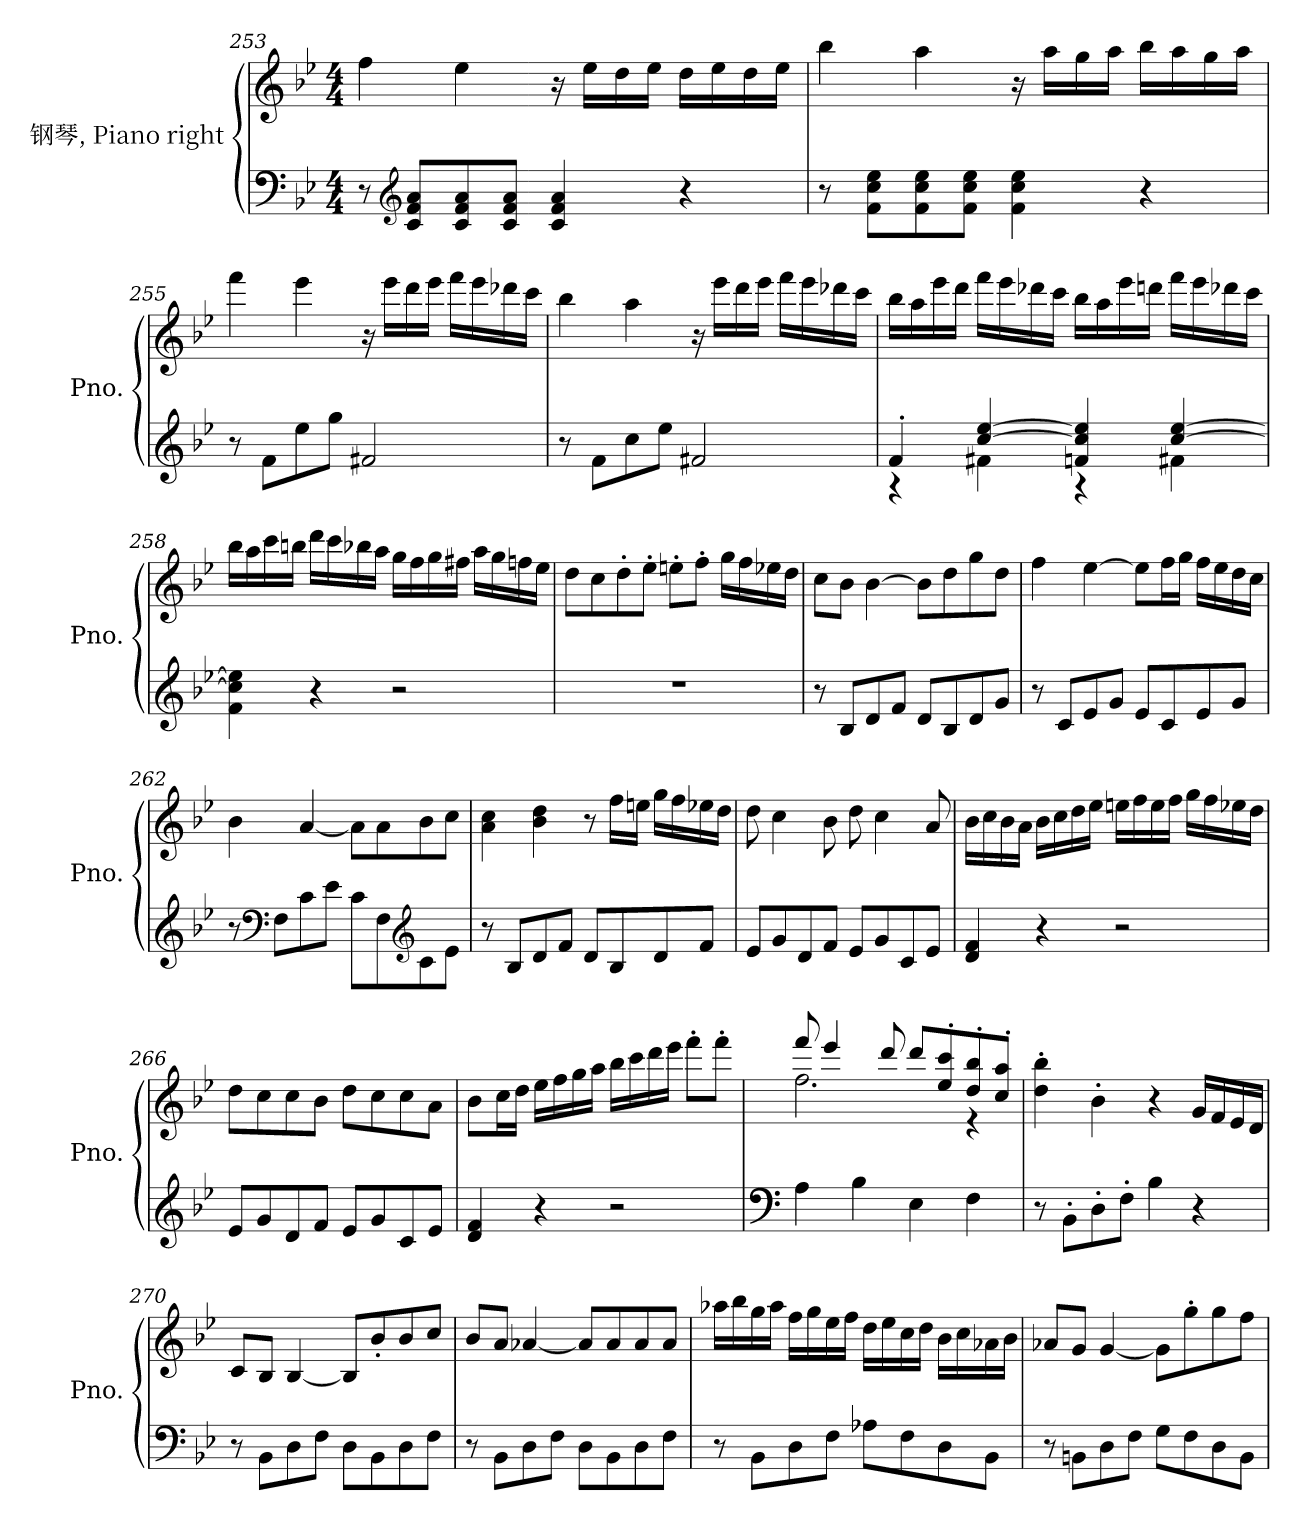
**kern	**kern
*part1	*part1
*staff2	*staff1
*I"钢琴, Piano right	*
*I'Pno.	*
!!LO:LB:g=z
*clefF4	*clefG2
*k[b-e-]	*k[b-e-]
*M4/4	*M4/4
=253	=253
8r	4ff\
*clefG2	*
8c/ 8f/ 8a/L	.
8c/ 8f/ 8a/	4ee-\
8c/ 8f/ 8a/J	.
4c/ 4f/ 4a/	16r
*	*MM113
.	16ee-\LL
.	16dd\
.	16ee-\JJ
4r	16dd\LL
.	16ee-\
.	16dd\
*	*MM107
.	16ee-\JJ
=254	=254
*	*MM113
8r	4bb-\
8f\ 8cc\ 8ee-\L	.
8f\ 8cc\ 8ee-\	4aa\
8f\ 8cc\ 8ee-\J	.
*	*MM117
4f\ 4cc\ 4ee-\	16r
*	*MM115
.	16aa\LL
.	16gg\
.	16aa\JJ
4r	16bb-\LL
.	16aa\
.	16gg\
*	*MM106
.	16aa\JJ
=255	=255
*	*MM113
8r	4fff\
8f\L	.
8ee-\	4eee-\
8gg\J	.
2f#X/	16r
*	*MM111
.	16eee-\LL
.	16ddd\
.	16eee-\JJ
*	*MM115
.	16fff\LL
.	16eee-\
.	16ddd-X\
.	16ccc\JJ
!!LO:PB:g=z
=256	=256
*	*MM113
8r	4bb-\
8f\L	.
8cc\	4aa\
8ee-\J	.
*	*MM117
2f#X/	16r
*	*MM115
.	16eee-\LL
.	16ddd\
.	16eee-\JJ
.	16fff\LL
.	16eee-\
.	16ddd-X\
.	16ccc\JJ
=257	=257
*	*MM117
*^	*
4f'/	4r	16bb-\LL
*	*	*MM111
.	.	16aa\
*	*	*MM115
.	.	16eee-\
.	.	16ddd\JJ
[4cc/ [4ee-/	4f#X\	16fff\LL
.	.	16eee-\
.	.	16ddd-X\
.	.	16ccc\JJ
*	*	*MM117
4fn/ 4cc/] 4ee-/]	4r	16bb-\LL
*	*	*MM111
.	.	16aa\
*	*	*MM115
.	.	16eee-\
.	.	16dddn\JJ
[4cc/ [4ee-/	4f#X\	16fff\LL
.	.	16eee-\
.	.	16ddd-X\
.	.	16ccc\JJ
*v	*v	*
!!LO:LB:g=z
=258	=258
4f\ 4cc\] 4ee-\]	16bb-\LL
*	*MM112
.	16aa\
*	*MM115
.	16ccc\
.	16bbn\JJ
*	*MM114
4r	16ddd\LL
.	16ccc\
.	16bb-X\
.	16aa\JJ
2r	16gg\LL
*	*MM110
.	16ff\
*	*MM112
.	16gg\
.	16ff#X\JJ
.	16aa\LL
.	16gg\
*	*MM114
.	16ffn\
.	16ee-\JJ
=259	=259
*	*MM111
1r	8dd\L
*	*MM109
.	8cc\
.	8dd'\
.	8ee-'\J
*	*MM100
.	8een'\L
*	*MM91
.	8ff'\J
*	*MM113
.	16gg\LL
.	16ff\
.	16ee-X\
*	*MM116
.	16dd\JJ
=260	=260
*	*MM114
8r	8cc\L
*	*MM115
8B-/L	8b-\J
8d/	[4b-\
8f/J	.
8d/L	8b-\L]
*	*MM117
8B-/	8dd\
8d/	8gg\
*	*MM113
8g/J	8dd\J
!!LO:LB:g=z
=261	=261
*	*MM115
8r	4ff\
8c/L	.
8e-/	[4ee-\
8g/J	.
8e-/L	8ee-\L]
*	*MM117
8c/	16ff\L
.	16gg\JJ
8e-/	16ff\LL
.	16ee-\
8g/J	16dd\
.	16cc\JJ
=262	=262
8r	4b-\
*clefF4	*
8F\L	.
*	*MM117
8c\	[4a/
8e-\J	.
8c\L	8a\L]
8F\	8a\
*clefG2	*
8c\	8b-\
*	*MM111
8e-\J	8cc\J
=263	=263
*	*MM115
8r	4a\ 4cc\
8B-/L	.
8d/	4b-\ 4dd\
8f/J	.
*	*MM119
8d/L	8r
*	*MM118
8B-/	16ff\LL
.	16een\JJ
8d/	16gg\LL
.	16ff\
8f/J	16ee-X\
.	16dd\JJ
=264	=264
*	*MM115
8e-/L	8dd\
8g/	4cc\
8d/	.
*	*MM117
8f/J	8b-\
*	*MM115
8e-/L	8dd\
8g/	4cc\
8c/	.
*	*MM119
8e-/J	8a/
!!LO:LB:g=z
=265	=265
*	*MM118
4d/ 4f/	16b-\LL
.	16cc\
.	16b-\
.	16a\JJ
4r	16b-\LL
.	16cc\
.	16dd\
.	16ee-\JJ
2r	16een\LL
.	16ff\
.	16ee\
*	*MM113
.	16ff\JJ
*	*MM119
.	16gg\LL
.	16ff\
.	16ee-X\
*	*MM112
.	16dd\JJ
=266	=266
*	*MM118
8e-/L	8dd\L
8g/	8cc\
8d/	8cc\
8f/J	8b-\J
8e-/L	8dd\L
8g/	8cc\
8c/	8cc\
8e-/J	8a\J
=267	=267
4d/ 4f/	8b-\L
.	16cc\L
.	16dd\JJ
4r	16ee-\LL
.	16ff\
.	16gg\
.	16aa\JJ
2r	16bb-\LL
.	16ccc\
.	16ddd\
.	16eee-\JJ
.	8fff'\L
.	8fff'\J
!!LO:LB:g=z
=268	=268
*clefF4	*
*	*MM116
*	*^
4A\	8fff/	2.ff\
*	*MM119	*
.	4eee-/	.
4B-\	.	.
.	8ddd/	.
4E-\	8ddd/L	.
.	8ee-/' 8ccc/'	.
4F\	8dd/' 8bb-/'	4r
*	*MM107	*
.	8cc/' 8aa/'J	.
*	*v	*v
=269	=269
*	*MM115
8r	4dd\' 4bb-\'
8BB-'\L	.
8D'\	4b-'\
8F'\J	.
*	*MM105
4B-\	4r
*	*MM117
4r	16g/LL
.	16f/
.	16e-/
.	16d/JJ
=270	=270
*	*MM115
8r	8c/L
8BB-\L	8B-/J
8D\	[4B-/
8F\J	.
8D\L	8B-/L]
*	*MM114
8BB-\	8b-'/
8D\	8b-/
8F\J	8cc/J
=271	=271
*	*MM112
8r	8b-/L
8BB-\L	8a/J
8D\	[4a-X/
8F\J	.
8D\L	8a-/L]
*	*MM115
8BB-\	8a-/
8D\	8a-/
8F\J	8a-/J
!!LO:LB:g=z
=272	=272
*	*MM120
8r	16aa-X\LL
.	16bb-\
*	*MM117
8BB-\L	16gg\
.	16aa-\JJ
8D\	16ff\LL
.	16gg\
8F\J	16ee-\
.	16ff\JJ
8A-X\L	16dd\LL
.	16ee-\
8F\	16cc\
.	16dd\JJ
8D\	16b-\LL
.	16cc\
8BB-\J	16a-X\
*	*MM111
.	16b-\JJ
=273	=273
*	*MM112
8r	8a-X/L
8BBn\L	8g/J
8D\	[4g/
8F\J	.
8G\L	8g\L]
*	*MM115
8F\	8gg'\
*	*MM116
8D\	8gg\
8BB\J	8ff\J
=	=
*-	*-
